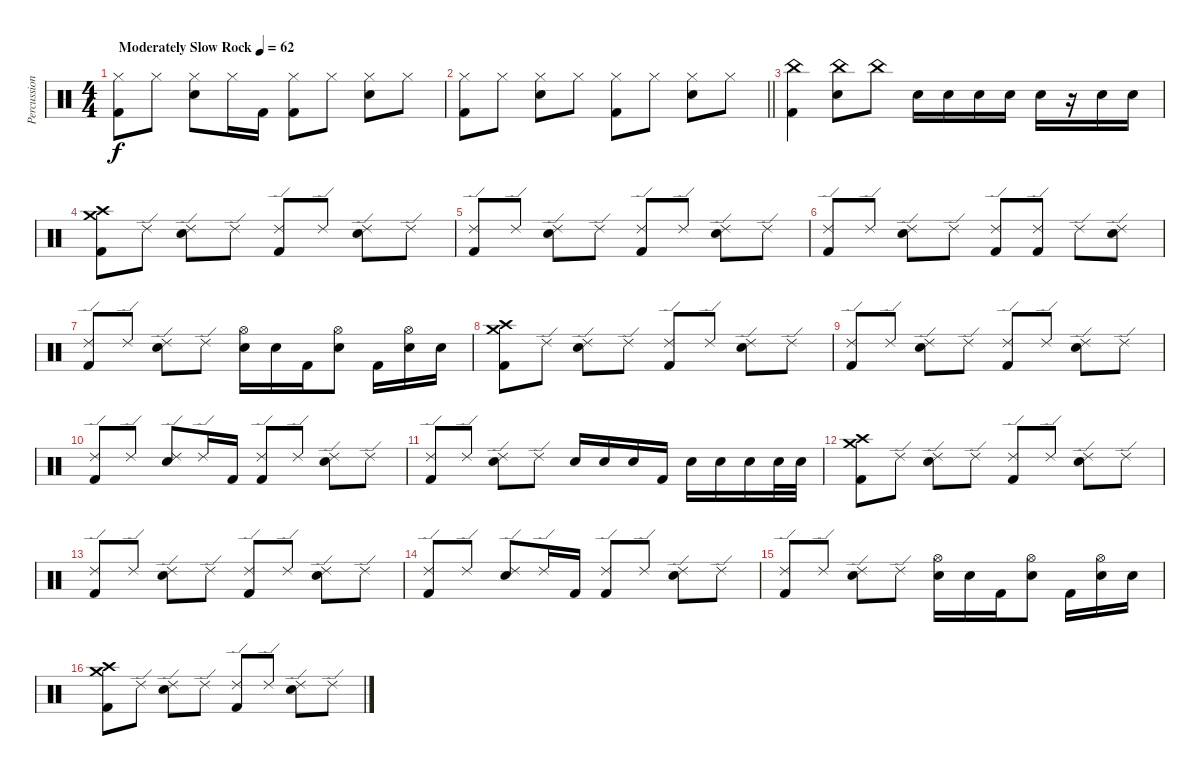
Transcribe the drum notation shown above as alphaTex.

\track ("Percussion" "Percussion") {instrument percussion}
\staff {score}
\articulation defaults
\ts (4 4)
\tempo (62 "Moderately Slow Rock")
\clef neutral
\ks c
("Hi-Hat (closed)" "Kick (hit) 2").8{dy f} "Hi-Hat (closed)".8 ("Hi-Hat (closed)" "Snare (hit) 2").8 "Hi-Hat (closed)".16 "Kick (hit) 2".16 ("Hi-Hat (closed)" "Kick (hit) 2").8 "Hi-Hat (closed)".8 ("Hi-Hat (closed)" "Snare (hit) 2").8 "Hi-Hat (closed)".8 |
\barLineRight lightlight
("Hi-Hat (closed)" "Kick (hit) 2").8 "Hi-Hat (closed)".8 ("Hi-Hat (closed)" "Snare (hit) 2").8 "Hi-Hat (closed)".8 ("Hi-Hat (closed)" "Kick (hit) 2").8 "Hi-Hat (closed)".8 ("Hi-Hat (closed)" "Snare (hit) 2").8 "Hi-Hat (closed)".8 |
("China (hit)" "Kick (hit) 2").4 ("China (hit)" "Snare (hit) 2").8 "China (hit)".8 "Snare (hit) 2".16 "Snare (hit) 2".16 "Snare (hit) 2".16 "Snare (hit) 2".16 "Snare (hit) 2".16 r.16 "Snare (hit) 2".16 "Snare (hit) 2".16 |
("Crash medium (hit)" "Crash high (hit)" "Kick (hit) 2").8 "Ride (edge) 2".8 ("Ride (edge) 2" "Snare (hit) 2").8 "Ride (edge) 2".8 ("Ride (edge) 2" "Kick (hit) 2").8 "Ride (edge) 2".8 ("Ride (edge) 2" "Snare (hit) 2").8 "Ride (edge) 2".8 |
("Ride (edge) 2" "Kick (hit) 2").8 "Ride (edge) 2".8 ("Ride (edge) 2" "Snare (hit) 2").8 "Ride (edge) 2".8 ("Ride (edge) 2" "Kick (hit) 2").8 "Ride (edge) 2".8 ("Ride (edge) 2" "Snare (hit) 2").8 "Ride (edge) 2".8 |
("Ride (edge) 2" "Kick (hit) 2").8 "Ride (edge) 2".8 ("Ride (edge) 2" "Snare (hit) 2").8 "Ride (edge) 2".8 ("Ride (edge) 2" "Kick (hit) 2").8 ("Ride (edge) 2" "Kick (hit) 2").8 "Ride (edge) 2".8 ("Ride (edge) 2" "Snare (hit) 2").8 |
("Ride (edge) 2" "Kick (hit) 2").8 "Ride (edge) 2".8 ("Ride (edge) 2" "Snare (hit) 2").8 "Ride (edge) 2".8 ("Hi-Hat (open)" "Snare (hit) 2").16 "Snare (hit) 2".16 "Kick (hit) 2".16 ("Hi-Hat (open)" "Snare (hit) 2").8 "Kick (hit) 2".16 ("Hi-Hat (open)" "Snare (hit) 2").16 "Snare (hit) 2".16 |
("Crash medium (hit)" "Crash high (hit)" "Kick (hit) 2").8 "Ride (edge) 2".8 ("Ride (edge) 2" "Snare (hit) 2").8 "Ride (edge) 2".8 ("Ride (edge) 2" "Kick (hit) 2").8 "Ride (edge) 2".8 ("Ride (edge) 2" "Snare (hit) 2").8 "Ride (edge) 2".8 |
("Ride (edge) 2" "Kick (hit) 2").8 "Ride (edge) 2".8 ("Ride (edge) 2" "Snare (hit) 2").8 "Ride (edge) 2".8 ("Ride (edge) 2" "Kick (hit) 2").8 "Ride (edge) 2".8 ("Ride (edge) 2" "Snare (hit) 2").8 "Ride (edge) 2".8 |
("Ride (edge) 2" "Kick (hit) 2").8 "Ride (edge) 2".8 ("Ride (edge) 2" "Snare (hit) 2").8 "Ride (edge) 2".16 "Kick (hit) 2".16 ("Ride (edge) 2" "Kick (hit) 2").8 "Ride (edge) 2".8 ("Ride (edge) 2" "Snare (hit) 2").8 "Ride (edge) 2".8 |
("Ride (edge) 2" "Kick (hit) 2").8 "Ride (edge) 2".8 ("Ride (edge) 2" "Snare (hit) 2").8 "Ride (edge) 2".8 "Snare (hit) 2".16 "Snare (hit) 2".16 "Snare (hit) 2".16 "Kick (hit) 2".16 "Snare (hit) 2".16 "Snare (hit) 2".16 "Snare (hit) 2".16 "Snare (hit) 2".32 "Snare (hit) 2".32 |
("Crash medium (hit)" "Crash high (hit)" "Kick (hit) 2").8 "Ride (edge) 2".8 ("Ride (edge) 2" "Snare (hit) 2").8 "Ride (edge) 2".8 ("Ride (edge) 2" "Kick (hit) 2").8 "Ride (edge) 2".8 ("Ride (edge) 2" "Snare (hit) 2").8 "Ride (edge) 2".8 |
("Ride (edge) 2" "Kick (hit) 2").8 "Ride (edge) 2".8 ("Ride (edge) 2" "Snare (hit) 2").8 "Ride (edge) 2".8 ("Ride (edge) 2" "Kick (hit) 2").8 "Ride (edge) 2".8 ("Ride (edge) 2" "Snare (hit) 2").8 "Ride (edge) 2".8 |
("Ride (edge) 2" "Kick (hit) 2").8 "Ride (edge) 2".8 ("Ride (edge) 2" "Snare (hit) 2").8 "Ride (edge) 2".16 "Kick (hit) 2".16 ("Ride (edge) 2" "Kick (hit) 2").8 "Ride (edge) 2".8 ("Ride (edge) 2" "Snare (hit) 2").8 "Ride (edge) 2".8 |
("Ride (edge) 2" "Kick (hit) 2").8 "Ride (edge) 2".8 ("Ride (edge) 2" "Snare (hit) 2").8 "Ride (edge) 2".8 ("Hi-Hat (open)" "Snare (hit) 2").16 "Snare (hit) 2".16 "Kick (hit) 2".16 ("Hi-Hat (open)" "Snare (hit) 2").8 "Kick (hit) 2".16 ("Hi-Hat (open)" "Snare (hit) 2").16 "Snare (hit) 2".16 |
("Crash medium (hit)" "Crash high (hit)" "Kick (hit) 2").8 "Ride (edge) 2".8 ("Ride (edge) 2" "Snare (hit) 2").8 "Ride (edge) 2".8 ("Ride (edge) 2" "Kick (hit) 2").8 "Ride (edge) 2".8 ("Ride (edge) 2" "Snare (hit) 2").8 "Ride (edge) 2".8
